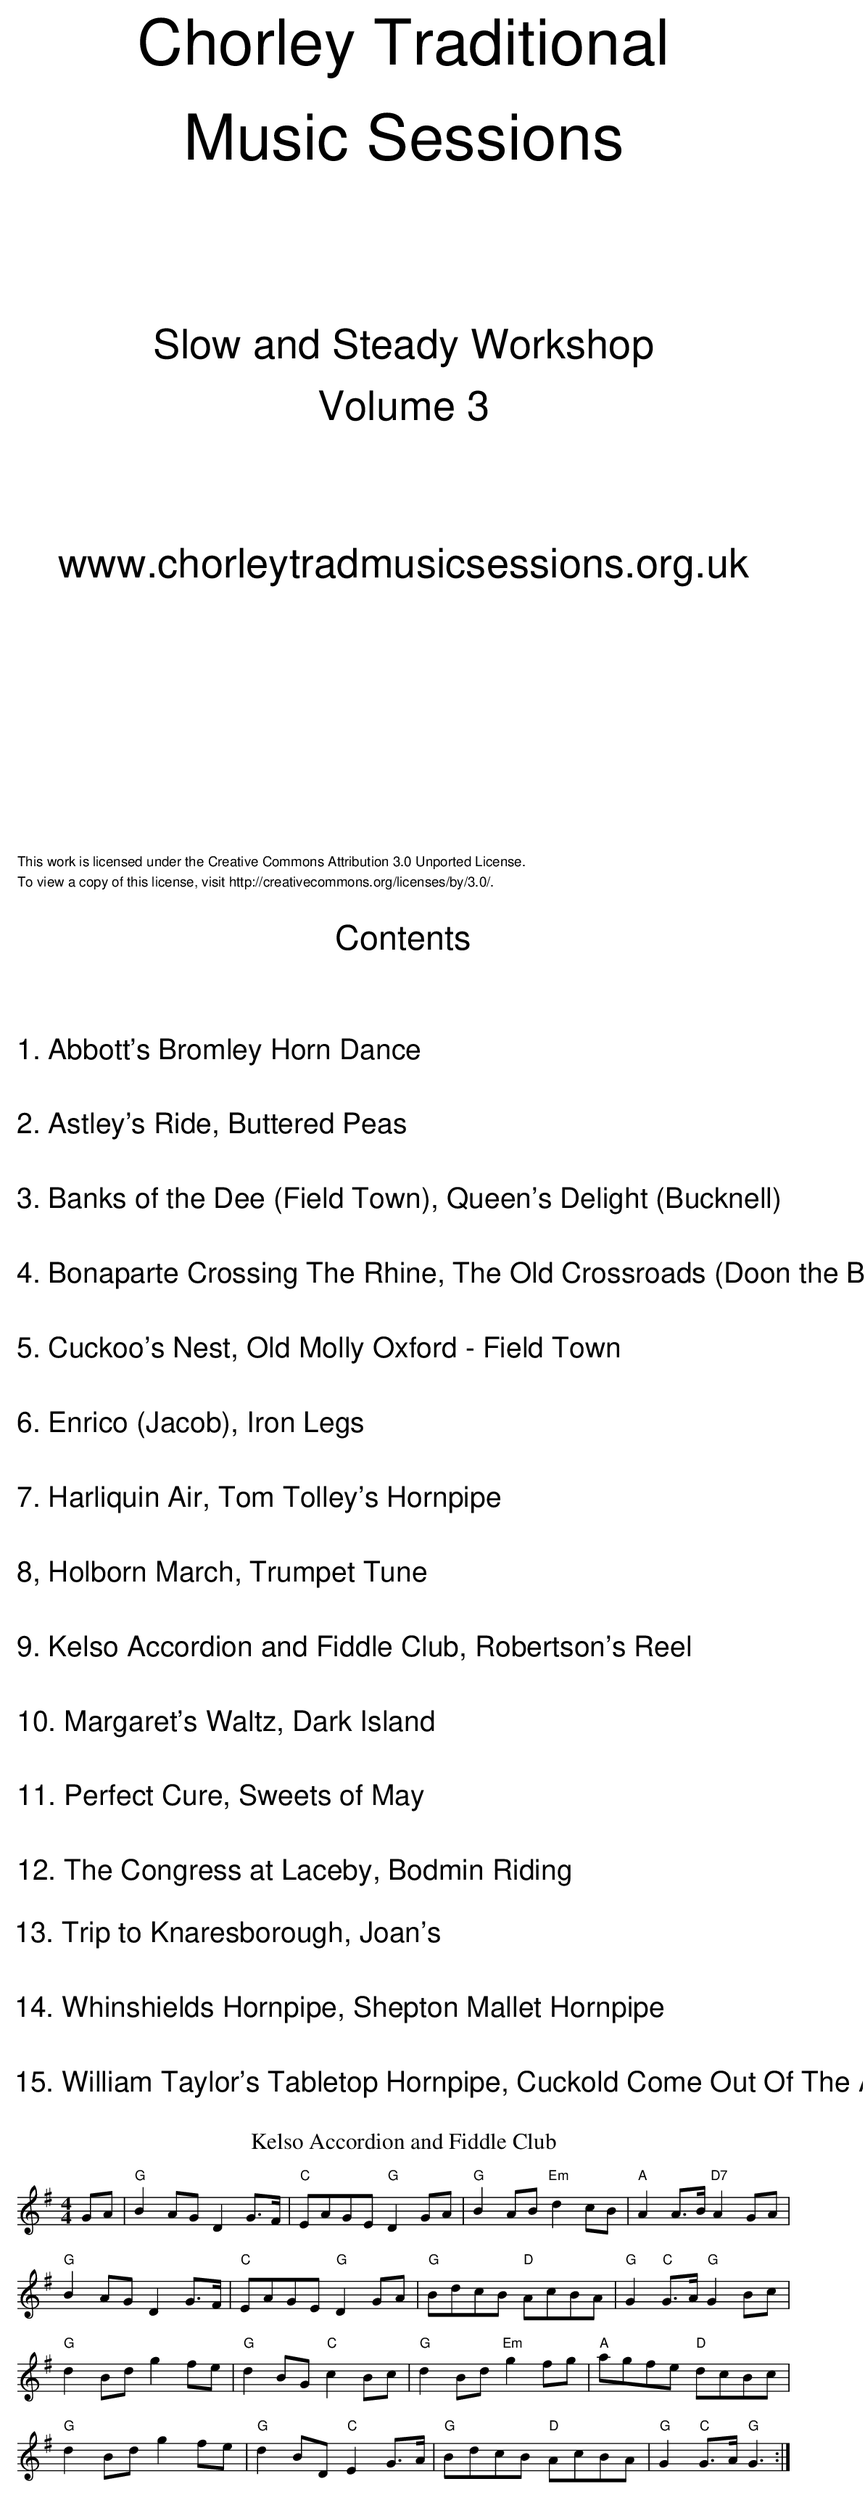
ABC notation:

X:1
T:Kelso Accordion and Fiddle Club
M:4/4
L:1/8
K:G
GA|"G"B2AG D2G3/F/|"C"EAGE "G"D2GA|"G"B2AB "Em"d2cB|"A"A2A3/B/"D7"A2GA|
"G"B2AG D2G3/F/|"C"EAGE "G"D2GA|"G"BdcB "D"AcBA|"G"G2"C"G3/A/"G"G2Bc|
"G"d2Bd g2fe|"G"d2BG "C"c2Bc|"G"d2Bd "Em"g2fg|"A"agfe "D"dcBc|
"G"d2Bd g2fe|"G"d2BD "C"E2G3/A/|"G"BdcB "D"AcBA|"G"G2"C"G3/A/"G"G3:|
